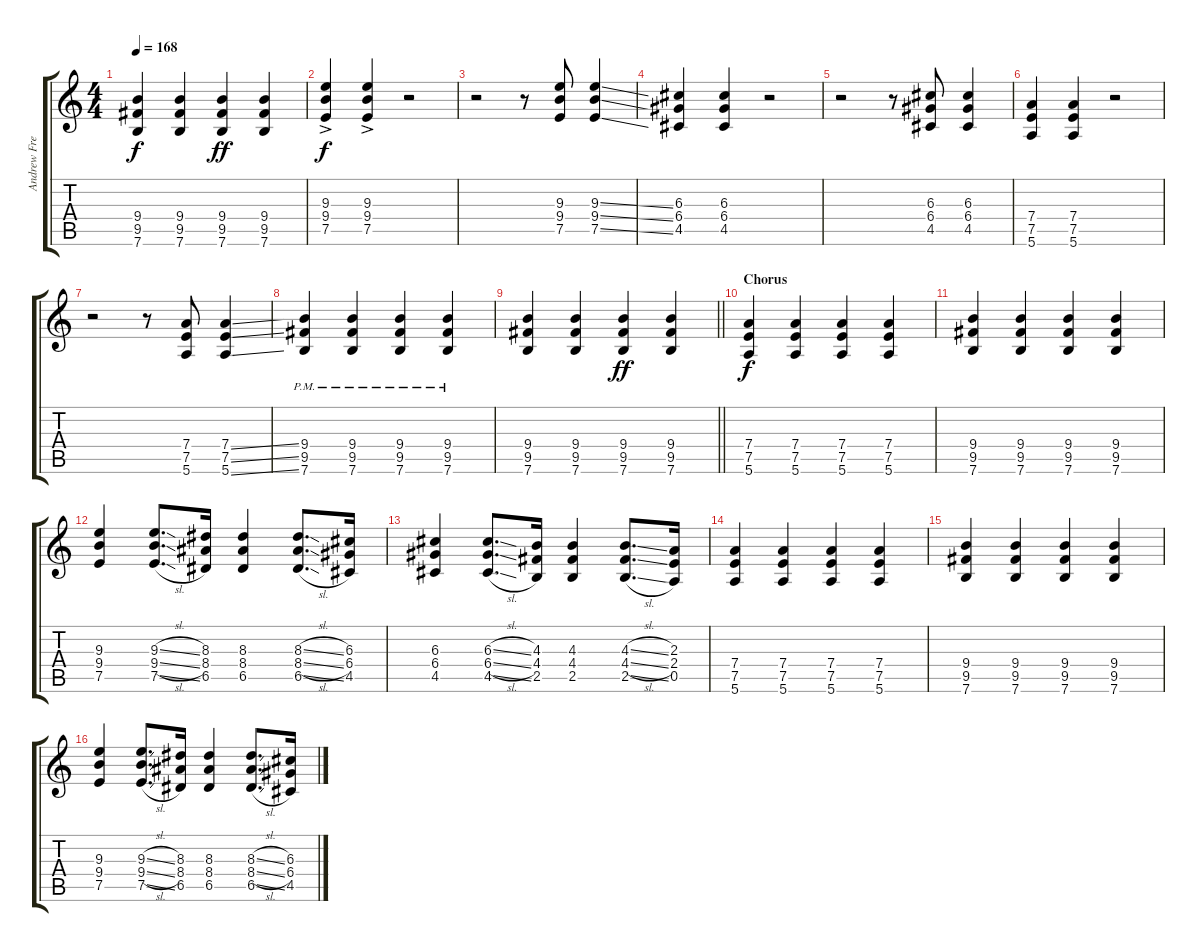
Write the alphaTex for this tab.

\track ("Andrew Freeman" "Andrew Fre") {instrument distortionguitar}
\staff {score tabs}
\tuning (E4 B3 G3 D3 A2 E2) {hide}
\ts (4 4)
\tempo 168
\clef g2
\ks c
(9.4 9.5 7.6).4{dy f} (9.4 9.5 7.6).4 (9.4 9.5 7.6).4{dy ff} (9.4 9.5 7.6).4 |
(9.3{ac} 9.4{ac} 7.5{ac}).4{dy f} (9.3{ac} 9.4{ac} 7.5{ac}).4 r.2 |
r.2 r.8 (9.3 9.4 7.5).8 (9.3{ss} 9.4{ss} 7.5{ss}).4 |
(6.3 6.4 4.5).4 (6.3 6.4 4.5).4 r.2 |
r.2 r.8 (6.3 6.4 4.5).8 (6.3 6.4 4.5).4 |
(7.4 7.5 5.6).4 (7.4 7.5 5.6).4 r.2 |
r.2 r.8 (7.4 7.5 5.6).8 (7.4{ss} 7.5{ss} 5.6{ss}).4 |
(9.4{pm} 9.5{pm} 7.6{pm}).4 (9.4{pm} 9.5{pm} 7.6{pm}).4 (9.4{pm} 9.5{pm} 7.6{pm}).4 (9.4{pm} 9.5{pm} 7.6{pm}).4 |
\barLineRight lightlight
(9.4 9.5 7.6).4 (9.4 9.5 7.6).4 (9.4 9.5 7.6).4{dy ff} (9.4 9.5 7.6).4 |
\section ("" "Chorus")
(7.4 7.5 5.6).4{dy f} (7.4 7.5 5.6).4 (7.4 7.5 5.6).4 (7.4 7.5 5.6).4 |
(9.4 9.5 7.6).4 (9.4 9.5 7.6).4 (9.4 9.5 7.6).4 (9.4 9.5 7.6).4 |
(9.3 9.4 7.5).4 (9.3{sl} 9.4{sl} 7.5{sl}).8{d} (8.3 8.4 6.5).16 (8.3 8.4 6.5).4 (8.3{sl} 8.4{sl} 6.5{sl}).8{d} (6.3 6.4 4.5).16 |
(6.3 6.4 4.5).4 (6.3{sl} 6.4{sl} 4.5{sl}).8{d} (4.3 4.4 2.5).16 (4.3 4.4 2.5).4 (4.3{sl} 4.4{sl} 2.5{sl}).8{d} (2.3 2.4 0.5).16 |
(7.4 7.5 5.6).4 (7.4 7.5 5.6).4 (7.4 7.5 5.6).4 (7.4 7.5 5.6).4 |
(9.4 9.5 7.6).4 (9.4 9.5 7.6).4 (9.4 9.5 7.6).4 (9.4 9.5 7.6).4 |
(9.3 9.4 7.5).4 (9.3{sl} 9.4{sl} 7.5{sl}).8{d} (8.3 8.4 6.5).16 (8.3 8.4 6.5).4 (8.3{sl} 8.4{sl} 6.5{sl}).8{d} (6.3 6.4 4.5).16
